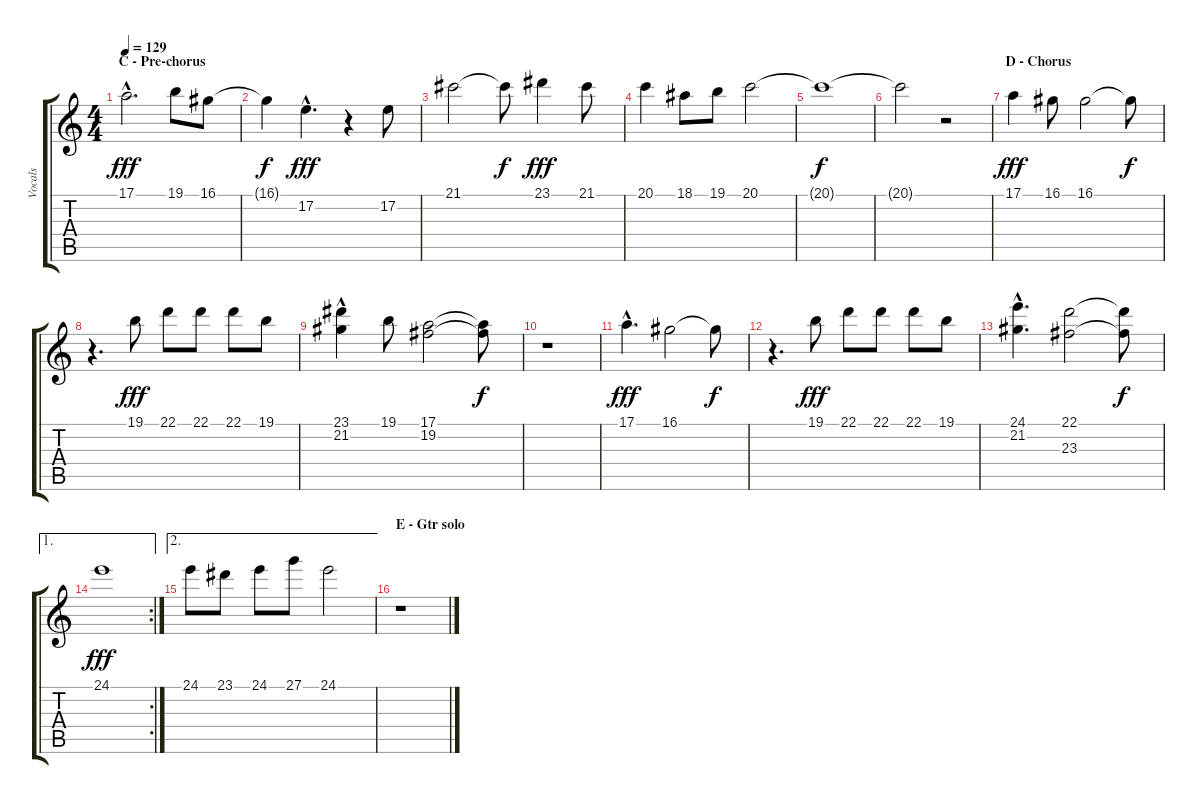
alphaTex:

\track ("Vocals" "Vocals") {instrument lead1square}
\staff {score tabs}
\tuning (E4 B3 G3 D3 A2 E2) {hide}
\ts (4 4)
\section ("" "C - Pre-chorus")
\tempo 129
\clef g2
\ks c
17.1{hac}.2{d dy fff} 19.1.8 16.1.8 |
16.1{t}.4{dy f} 17.2{hac}.4{d dy fff} r.4 17.2.8 |
21.1.2 21.1{t}.8{dy f} 23.1.4{dy fff} 21.1.8 |
20.1.4 18.1.8 19.1.8 20.1.2 |
20.1{t}.1{dy f} |
20.1{t}.2 r.2 |
\section ("" "D - Chorus")
17.1.4{dy fff} 16.1.8 16.1.2 16.1{t}.8{dy f} |
r.4{d} 19.1.8{dy fff} 22.1.8 22.1.8 22.1.8 19.1.8 |
(23.1 21.2{hac}).4 19.1.8 (17.1 19.2).2 (17.1{t} 19.2{t}).8{dy f} |
r.1 |
17.1{hac}.4{d dy fff} 16.1.2 16.1{t}.8{dy f} |
r.4{d} 19.1.8{dy fff} 22.1.8 22.1.8 22.1.8 19.1.8 |
(24.1{hac} 21.2{hac}).4{d} (22.1 23.3).2 (22.1{t} 23.3{t}).8{dy f} |
\ae 1
\rc 2
24.1.1{dy fff} |
\ae 2
24.1.8 23.1.8 24.1.8 27.1.8 24.1.2 |
\section ("" "E - Gtr solo")
r.1
